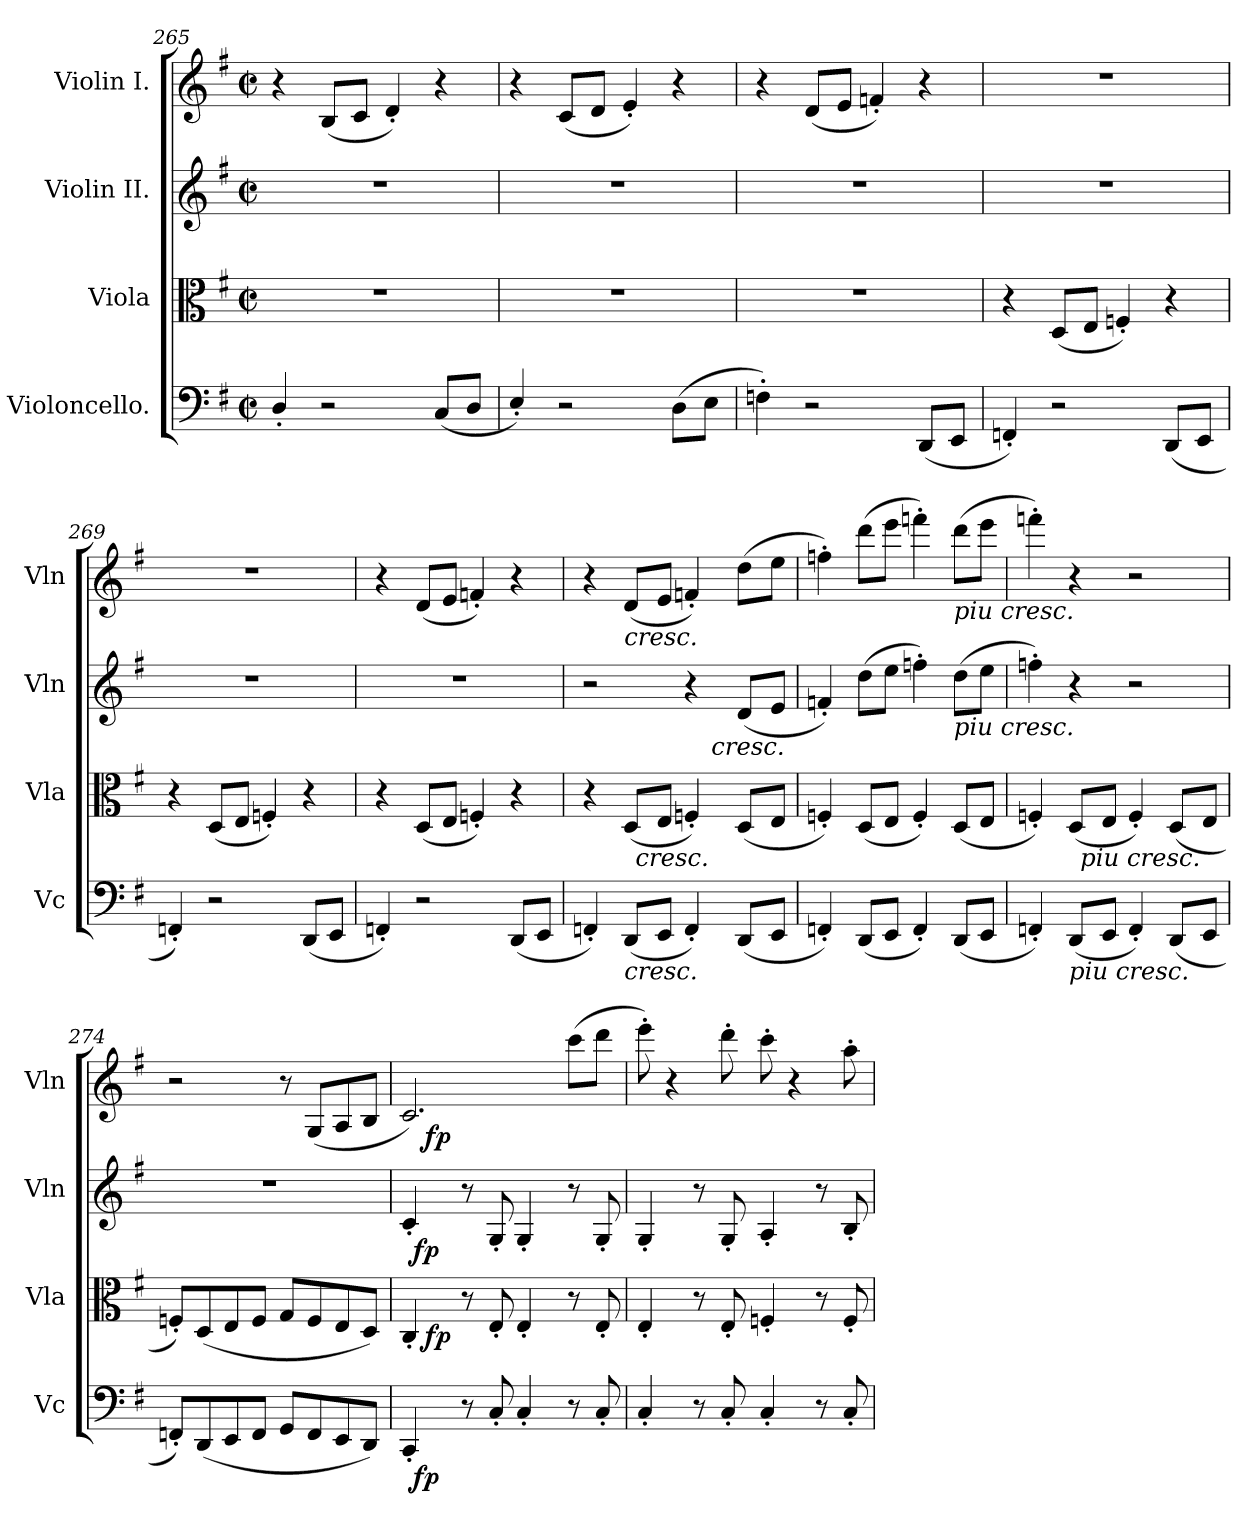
**kern	**dynam	**kern	**dynam	**kern	**dynam	**kern	**dynam
*part4	*part4	*part3	*part3	*part2	*part2	*part1	*part1
*staff4	*staff4	*staff3	*staff3	*staff2	*staff2	*staff1	*staff1
*I"Violoncello.	*	*I"Viola	*	*I"Violin II.	*	*I"Violin I.	*
*I'Vc	*	*I'Vla	*	*I'Vln	*	*I'Vln	*
*clefF4	*	*clefC3	*	*clefG2	*	*clefG2	*
*k[f#]	*	*k[f#]	*	*k[f#]	*	*k[f#]	*
*e:	*	*e:	*	*e:	*	*e:	*
*M2/2	*	*M2/2	*	*M2/2	*	*M2/2	*
*met(c|)	*	*met(c|)	*	*met(c|)	*	*met(c|)	*
=265	=265	=265	=265	=265	=265	=265	=265
4D'</	.	1r	.	1r	.	4r	.
2r	.	.	.	.	.	(8B/L	.
.	.	.	.	.	.	8c/J	.
.	.	.	.	.	.	4d'</)	.
(<8C/L	.	.	.	.	.	4r	.
8D\J	.	.	.	.	.	.	.
=266	=266	=266	=266	=266	=266	=266	=266
4E'</)	.	1r	.	1r	.	4r	.
2r	.	.	.	.	.	(8c/L	.
.	.	.	.	.	.	8d/J	.
.	.	.	.	.	.	4e'</)	.
(8D\L	.	.	.	.	.	4r	.
8E\J	.	.	.	.	.	.	.
=267	=267	=267	=267	=267	=267	=267	=267
4Fn'>\)	.	1r	.	1r	.	4r	.
2r	.	.	.	.	.	(8d/L	.
.	.	.	.	.	.	8e/J	.
.	.	.	.	.	.	4fn'</)	.
(8DD/L	.	.	.	.	.	4r	.
8EE/J	.	.	.	.	.	.	.
=268	=268	=268	=268	=268	=268	=268	=268
4FFn'</)	.	4r	.	1r	.	1r	.
2r	.	(8D/L	.	.	.	.	.
.	.	8E/J	.	.	.	.	.
.	.	4Fn'</)	.	.	.	.	.
(8DD/L	.	4r	.	.	.	.	.
8EE/J	.	.	.	.	.	.	.
=269	=269	=269	=269	=269	=269	=269	=269
4FFn'</)	.	4r	.	1r	.	1r	.
2r	.	(8D/L	.	.	.	.	.
.	.	8E/J	.	.	.	.	.
.	.	4Fn'</)	.	.	.	.	.
(8DD/L	.	4r	.	.	.	.	.
8EE/J	.	.	.	.	.	.	.
=270	=270	=270	=270	=270	=270	=270	=270
4FFn'</)	.	4r	.	1r	.	4r	.
2r	.	(8D/L	.	.	.	(8d/L	.
.	.	8E/J	.	.	.	8e/J	.
.	.	4Fn'</)	.	.	.	4fn'</)	.
(8DD/L	.	4r	.	.	.	4r	.
8EE/J	.	.	.	.	.	.	.
=271	=271	=271	=271	=271	=271	=271	=271
*	*	*^	*	*^	*	*	*
4FFn'</)	.	4r	4ryy	.	2r	2ryy	.	4r	.
!	!	!	!	!	!	!	!	!LO:TX:b:i:t=cresc.	!
!LO:TX:b:i:t=cresc.	!	!	!	!	!	!	!	!	!
(8DD/L	.	(8D/L	32ryy	.	.	.	.	(8d/L	.
!	!	!	!LO:TX:b:i:t=cresc.	!	!	!	!	!	!
.	.	.	2ryy	.	.	.	.	.	.
8EE/J	.	8E/J	.	.	.	.	.	8e/J	.
4FF'</)	.	4Fn'</)	.	.	4r	8ryy	.	4fn'</)	.
!	!	!	!	!	!	!LO:TX:b:i:t=cresc.	!	!	!
.	.	.	.	.	.	4.ryy	.	.	.
(8DD/L	.	(8D/L	.	.	(8d/L	.	.	(8dd\L	.
.	.	.	8..ryy	.	.	.	.	.	.
8EE/J	.	8E/J	.	.	8e/J	.	.	8ee\J	.
*	*	*v	*v	*	*	*	*	*	*
*	*	*	*	*v	*v	*	*	*
=272	=272	=272	=272	=272	=272	=272	=272
4FFn'</)	.	4Fn'</)	.	4fn'</)	.	4ffn'>\)	.
(8DD/L	.	(8D/L	.	(8dd\L	.	(8ddd\L	.
8EE/J	.	8E/J	.	8ee\J	.	8eee\J	.
4FF'</)	.	4F'</)	.	4ffn'>\)	.	4fffn'>\)	.
!	!	!	!	!	!	!LO:TX:b:i:t=piu cresc.	!
!	!	!	!	!LO:TX:b:i:t=piu cresc.	!	!	!
(8DD/L	.	(8D/L	.	(8dd\L	.	(8ddd\L	.
8EE/J	.	8E/J	.	8ee\J	.	8eee\J	.
=273	=273	=273	=273	=273	=273	=273	=273
*	*	*^	*	*	*	*	*
4FFn'</)	.	4Fn'</)	4ryy	.	4ffn'>\)	.	4fffn'>\)	.
!LO:TX:b:i:t=piu cresc.	!	!	!	!	!	!	!	!
(8DD/L	.	(8D/L	32ryy	.	4r	.	4r	.
!	!	!	!LO:TX:b:i:t=piu cresc.	!	!	!	!	!
.	.	.	2ryy	.	.	.	.	.
8EE/J	.	8E/J	.	.	.	.	.	.
4FF'</)	.	4F'</)	.	.	2r	.	2r	.
(8DD/L	.	(8D/L	.	.	.	.	.	.
.	.	.	8..ryy	.	.	.	.	.
8EE/J	.	8E/J	.	.	.	.	.	.
*	*	*v	*v	*	*	*	*	*
!!LO:LB:g=z
=274	=274	=274	=274	=274	=274	=274	=274
8FFn'</L)	.	8Fn'</L)	.	1r	.	2r	.
(8DD/	.	(8D/	.	.	.	.	.
8EE/	.	8E/	.	.	.	.	.
8FF/J	.	8F/J	.	.	.	.	.
8GG/L	.	8G/L	.	.	.	8r	.
8FF/	.	8F/	.	.	.	(8G/L	.
8EE/	.	8E/	.	.	.	8A/	.
8DD/J)	.	8D/J)	.	.	.	8B/J	.
=275	=275	=275	=275	=275	=275	=275	=275
*^	*	*^	*	*^	*	*^	*
4CC'</	32ryy	.	4C'</	16ryy	.	4c'</	32ryy	.	2.c/)	16ryy	.
!	!	!LO:DY:b	!	!	!	!	!	!LO:DY:b	!	!	!
.	2ryy	fp	.	.	.	.	2ryy	fp	.	.	.
!	!	!	!	!	!LO:DY:b	!	!	!	!	!	!LO:DY:b
.	.	.	.	2...ryy	fp	.	.	.	.	2...ryy	fp
8r	.	.	8r	.	.	8r	.	.	.	.	.
8C'</	.	.	8E'</	.	.	8G'</	.	.	.	.	.
4C'</	.	.	4E'</	.	.	4G'</	.	.	.	.	.
.	4...ryy	.	.	.	.	.	4...ryy	.	.	.	.
8r	.	.	8r	.	.	8r	.	.	(8ccc\L	.	.
8C'</	.	.	8E'</	.	.	8G'</	.	.	8ddd\J	.	.
*v	*v	*	*	*	*	*v	*v	*	*v	*v	*
*	*	*v	*v	*	*	*	*	*
=276	=276	=276	=276	=276	=276	=276	=276
4C'</	.	4E'</	.	4G'</	.	8eee'>\)	.
.	.	.	.	.	.	4r	.
8r	.	8r	.	8r	.	.	.
8C'</	.	8E'</	.	8G'</	.	8ddd'>\	.
4C'</	.	4Fn'</	.	4A'</	.	8ccc'>\	.
.	.	.	.	.	.	4r	.
8r	.	8r	.	8r	.	.	.
8C'</	.	8F'</	.	8B'</	.	8aa'>\	.
=	=	=	=	=	=	=	=
*-	*-	*-	*-	*-	*-	*-	*-
